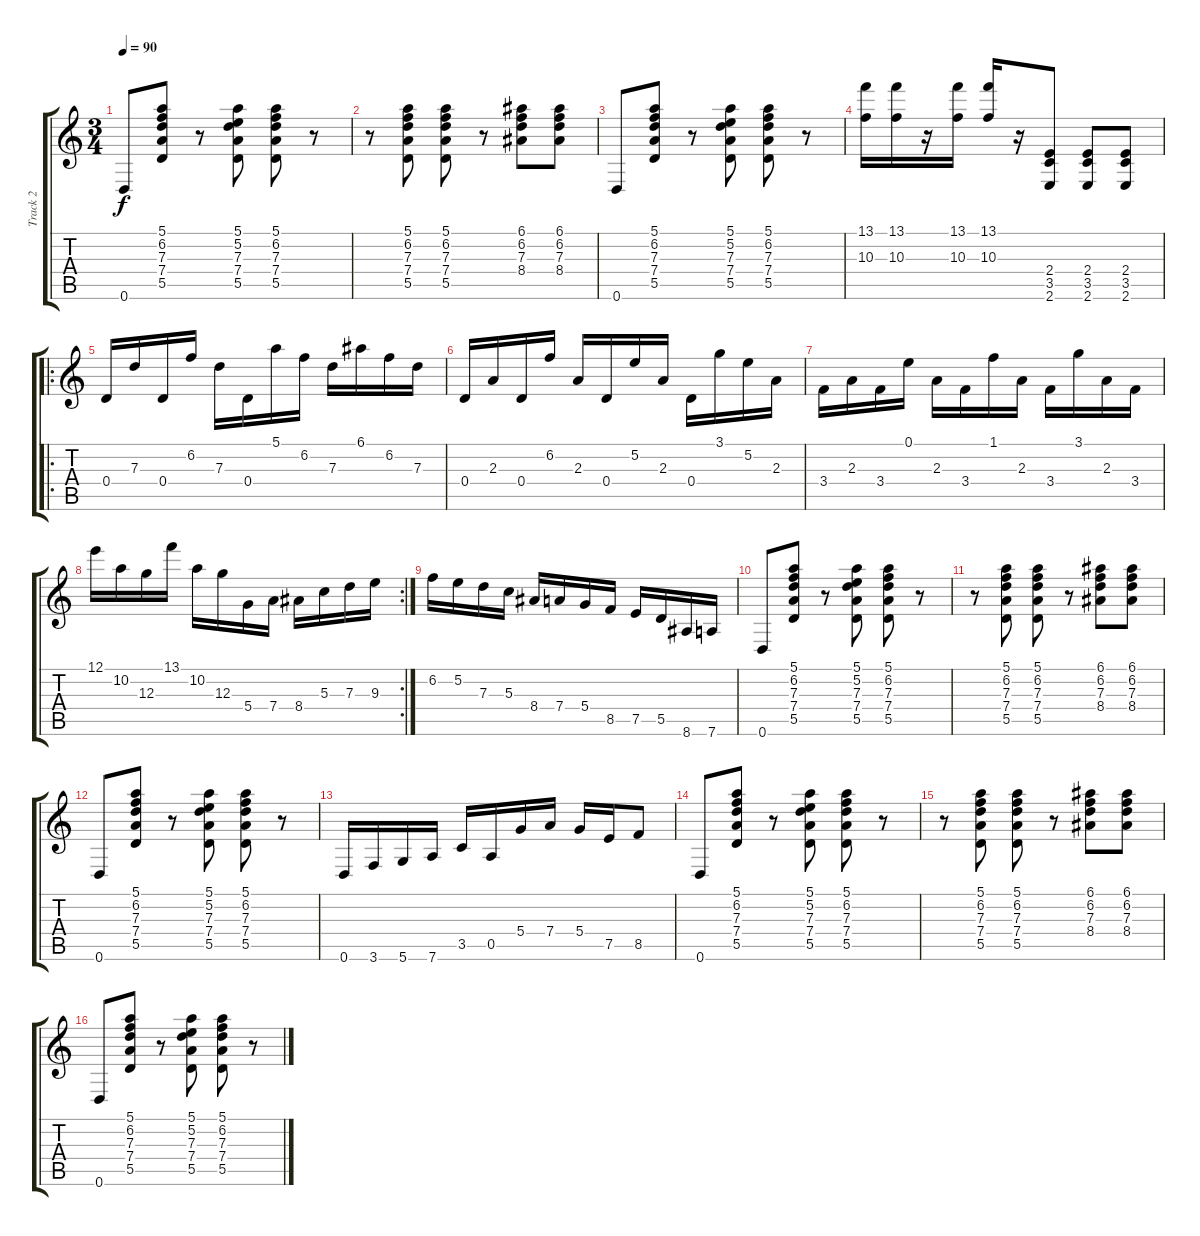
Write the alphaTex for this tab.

\track ("Track 2" "Track 2") {instrument acousticguitarsteel bank 171}
\staff {score tabs}
\tuning (E4 B3 G3 D3 A2 D2) {hide}
\ts (3 4)
\tempo 90
\clef g2
\ks c
0.6.8{dy f} (5.1 6.2 7.3 7.4 5.5).8 r.8 (5.1 5.2 7.3 7.4 5.5).8 (5.1 6.2 7.3 7.4 5.5).8 r.8 |
r.8 (5.1 6.2 7.3 7.4 5.5).8 (5.1 6.2 7.3 7.4 5.5).8 r.8 (6.1 6.2 7.3 8.4).8 (6.1 6.2 7.3 8.4).8 |
0.6.8 (5.1 6.2 7.3 7.4 5.5).8 r.8 (5.1 5.2 7.3 7.4 5.5).8 (5.1 6.2 7.3 7.4 5.5).8 r.8 |
(13.1 10.3).16 (13.1 10.3).16 r.16 (13.1 10.3).16 (13.1 10.3).16 r.16 (2.4 3.5 2.6).8 (2.4 3.5 2.6).8 (2.4 3.5 2.6).8 |
\ro
0.4.16 7.3.16 0.4.16 6.2.16 7.3.16 0.4.16 5.1.16 6.2.16 7.3.16 6.1.16 6.2.16 7.3.16 |
0.4.16 2.3.16 0.4.16 6.2.16 2.3.16 0.4.16 5.2.16 2.3.16 0.4.16 3.1.16 5.2.16 2.3.16 |
3.4.16 2.3.16 3.4.16 0.1.16 2.3.16 3.4.16 1.1.16 2.3.16 3.4.16 3.1.16 2.3.16 3.4.16 |
\rc 2
12.1.16 10.2.16 12.3.16 13.1.16 10.2.16 12.3.16 5.4.16 7.4.16 8.4.16 5.3.16 7.3.16 9.3.16 |
6.2.16 5.2.16 7.3.16 5.3.16 8.4.16 7.4.16 5.4.16 8.5.16 7.5.16 5.5.16 8.6.16 7.6.16 |
0.6.8 (5.1 6.2 7.3 7.4 5.5).8 r.8 (5.1 5.2 7.3 7.4 5.5).8 (5.1 6.2 7.3 7.4 5.5).8 r.8 |
r.8 (5.1 6.2 7.3 7.4 5.5).8 (5.1 6.2 7.3 7.4 5.5).8 r.8 (6.1 6.2 7.3 8.4).8 (6.1 6.2 7.3 8.4).8 |
0.6.8 (5.1 6.2 7.3 7.4 5.5).8 r.8 (5.1 5.2 7.3 7.4 5.5).8 (5.1 6.2 7.3 7.4 5.5).8 r.8 |
0.6.16 3.6.16 5.6.16 7.6.16 3.5.16 0.5.16 5.4.16 7.4.16 5.4.16 7.5.16 8.5.8 |
0.6.8 (5.1 6.2 7.3 7.4 5.5).8 r.8 (5.1 5.2 7.3 7.4 5.5).8 (5.1 6.2 7.3 7.4 5.5).8 r.8 |
r.8 (5.1 6.2 7.3 7.4 5.5).8 (5.1 6.2 7.3 7.4 5.5).8 r.8 (6.1 6.2 7.3 8.4).8 (6.1 6.2 7.3 8.4).8 |
0.6.8 (5.1 6.2 7.3 7.4 5.5).8 r.8 (5.1 5.2 7.3 7.4 5.5).8 (5.1 6.2 7.3 7.4 5.5).8 r.8
